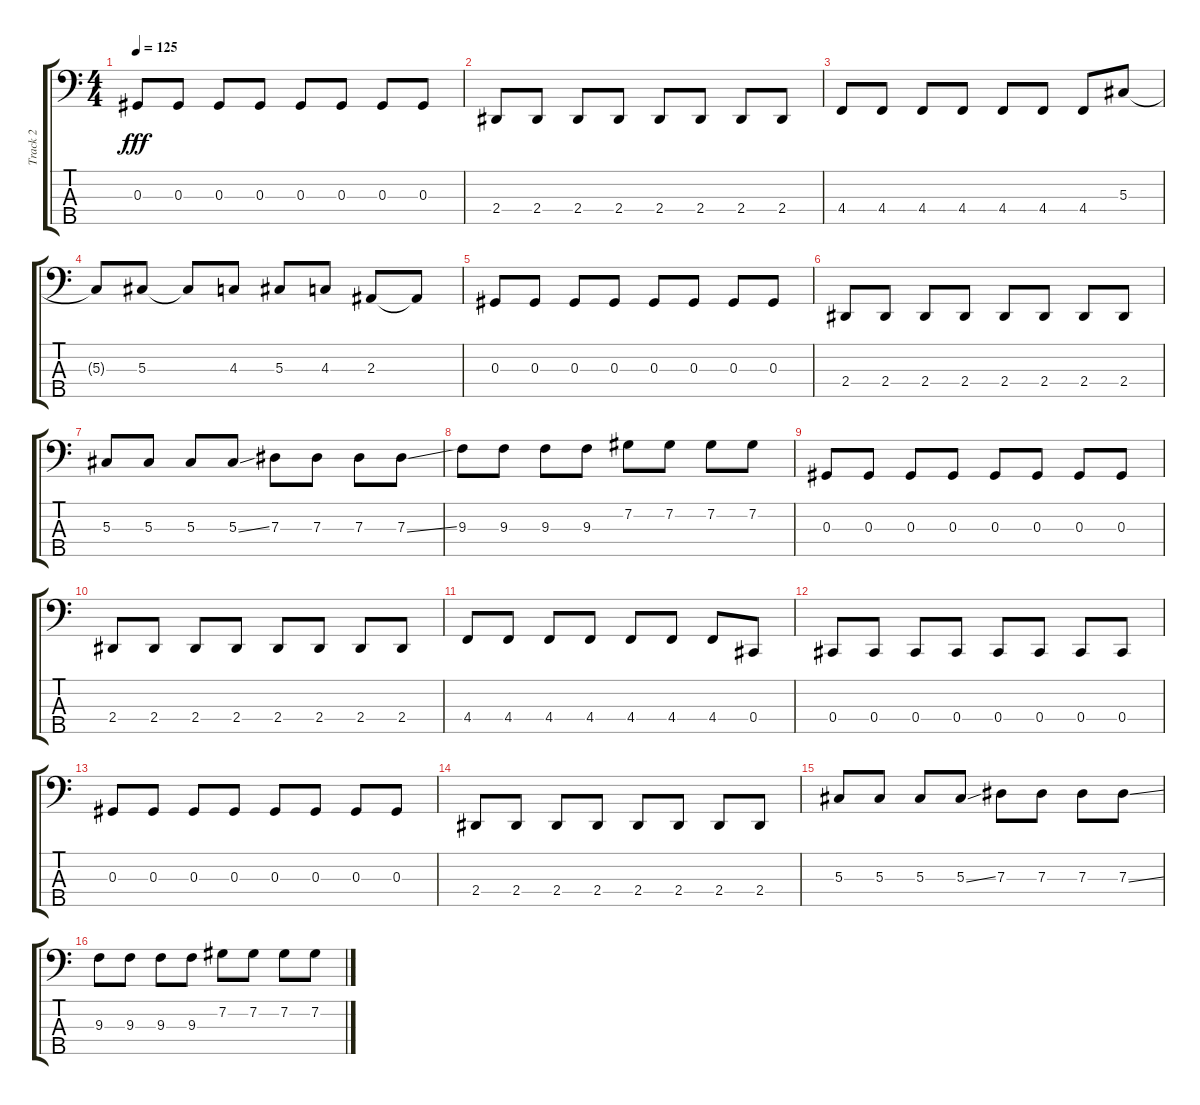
\track ("Track 2" "Track 2") {instrument electricbasspick}
\staff {score tabs}
\tuning (Gb2 Db2 Ab1 Db1 Bb0) {hide}
\ts (4 4)
\tempo 125
\clef f4
\ks c
0.3.8{dy fff} 0.3.8 0.3.8 0.3.8 0.3.8 0.3.8 0.3.8 0.3.8 |
2.4.8 2.4.8 2.4.8 2.4.8 2.4.8 2.4.8 2.4.8 2.4.8 |
4.4.8 4.4.8 4.4.8 4.4.8 4.4.8 4.4.8 4.4.8 5.3.8 |
5.3{t}.8 5.3.8 5.3{t}.8 4.3.8 5.3.8 4.3.8 2.3.8 2.3{t}.8 |
0.3.8 0.3.8 0.3.8 0.3.8 0.3.8 0.3.8 0.3.8 0.3.8 |
2.4.8 2.4.8 2.4.8 2.4.8 2.4.8 2.4.8 2.4.8 2.4.8 |
5.3.8 5.3.8 5.3.8 5.3{ss}.8 7.3.8 7.3.8 7.3.8 7.3{ss}.8 |
9.3.8 9.3.8 9.3.8 9.3.8 7.2.8 7.2.8 7.2.8 7.2.8 |
0.3.8 0.3.8 0.3.8 0.3.8 0.3.8 0.3.8 0.3.8 0.3.8 |
2.4.8 2.4.8 2.4.8 2.4.8 2.4.8 2.4.8 2.4.8 2.4.8 |
4.4.8 4.4.8 4.4.8 4.4.8 4.4.8 4.4.8 4.4.8 0.4.8 |
0.4.8 0.4.8 0.4.8 0.4.8 0.4.8 0.4.8 0.4.8 0.4.8 |
0.3.8 0.3.8 0.3.8 0.3.8 0.3.8 0.3.8 0.3.8 0.3.8 |
2.4.8 2.4.8 2.4.8 2.4.8 2.4.8 2.4.8 2.4.8 2.4.8 |
5.3.8 5.3.8 5.3.8 5.3{ss}.8 7.3.8 7.3.8 7.3.8 7.3{ss}.8 |
9.3.8 9.3.8 9.3.8 9.3.8 7.2.8 7.2.8 7.2.8 7.2.8
